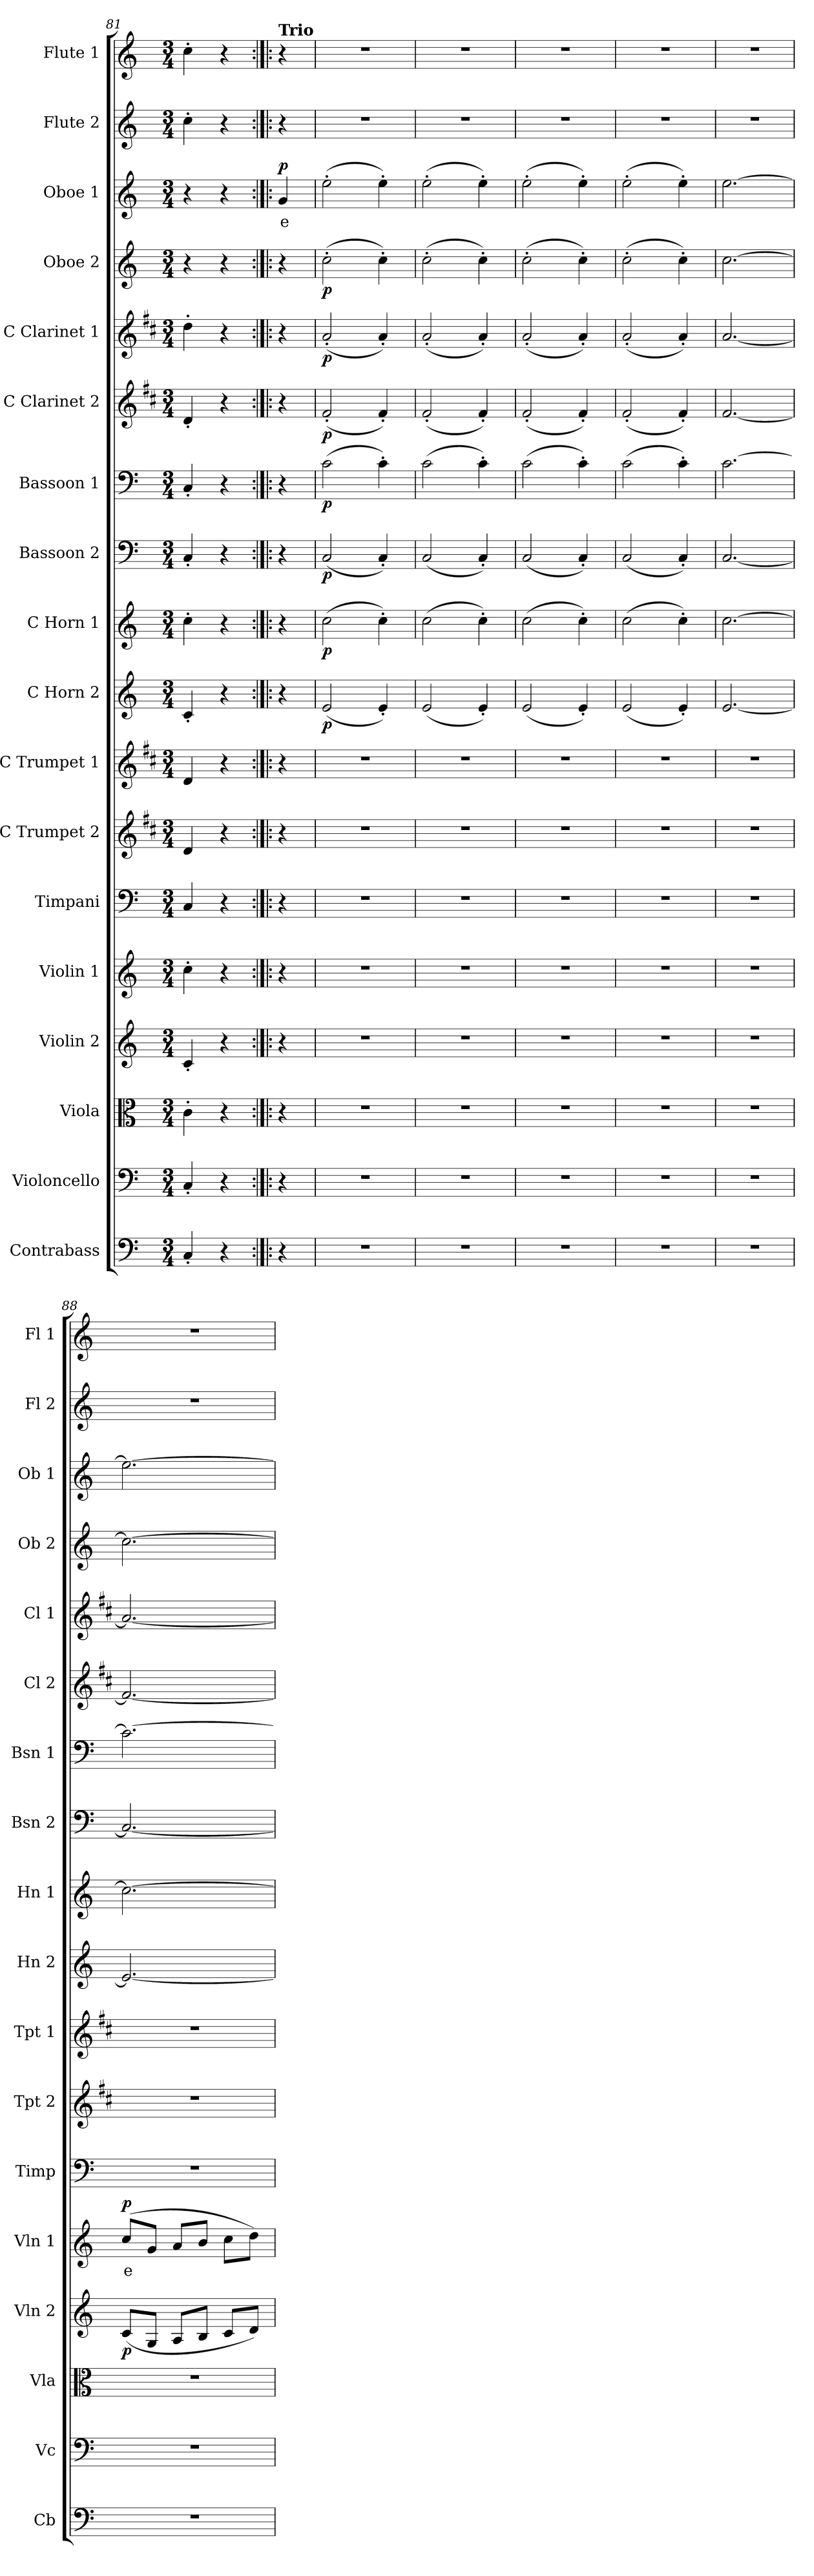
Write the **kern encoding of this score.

**kern	**kern	**kern	**kern	**dynam	**kern	**text	**dynam	**kern	**kern	**kern	**kern	**dynam	**kern	**dynam	**kern	**dynam	**kern	**dynam	**kern	**dynam	**kern	**dynam	**kern	**dynam	**kern	**text	**dynam	**kern	**kern
*part18	*part17	*part16	*part15	*part15	*part14	*part14	*part14	*part13	*part12	*part11	*part10	*part10	*part9	*part9	*part8	*part8	*part7	*part7	*part6	*part6	*part5	*part5	*part4	*part4	*part3	*part3	*part3	*part2	*part1
*staff18	*staff17	*staff16	*staff15	*staff15	*staff14	*staff14	*staff14	*staff13	*staff12	*staff11	*staff10	*staff10	*staff9	*staff9	*staff8	*staff8	*staff7	*staff7	*staff6	*staff6	*staff5	*staff5	*staff4	*staff4	*staff3	*staff3	*staff3	*staff2	*staff1
*I"Contrabass	*I"Violoncello	*I"Viola	*I"Violin 2	*	*I"Violin 1	*	*	*I"Timpani	*I"C Trumpet 2	*I"C Trumpet 1	*I"C Horn 2	*	*I"C Horn 1	*	*I"Bassoon 2	*	*I"Bassoon 1	*	*I"C Clarinet 2	*	*I"C Clarinet 1	*	*I"Oboe 2	*	*I"Oboe 1	*	*	*I"Flute 2	*I"Flute 1
*I'Cb	*I'Vc	*I'Vla	*I'Vln 2	*	*I'Vln 1	*	*	*I'Timp	*I'Tpt 2	*I'Tpt 1	*I'Hn 2	*	*I'Hn 1	*	*I'Bsn 2	*	*I'Bsn 1	*	*I'Cl 2	*	*I'Cl 1	*	*I'Ob 2	*	*I'Ob 1	*	*	*I'Fl 2	*I'Fl 1
*clefF4	*clefF4	*clefC3	*clefG2	*	*clefG2	*	*	*clefF4	*clefG2	*clefG2	*clefG2	*	*clefG2	*	*clefF4	*	*clefF4	*	*clefG2	*	*clefG2	*	*clefG2	*	*clefG2	*	*	*clefG2	*clefG2
*ITrd7c12	*	*	*	*	*	*	*	*	*ITrd1c2	*ITrd1c2	*ITrd7c12	*	*ITrd7c12	*	*	*	*	*	*ITrd1c2	*	*ITrd1c2	*	*	*	*	*	*	*	*
*k[]	*k[]	*k[]	*k[]	*	*k[]	*	*	*k[]	*k[]	*k[]	*k[]	*	*k[]	*	*k[]	*	*k[]	*	*k[]	*	*k[]	*	*k[]	*	*k[]	*	*	*k[]	*k[]
*M3/4	*M3/4	*M3/4	*M3/4	*	*M3/4	*	*	*M3/4	*M3/4	*M3/4	*M3/4	*	*M3/4	*	*M3/4	*	*M3/4	*	*M3/4	*	*M3/4	*	*M3/4	*	*M3/4	*	*	*M3/4	*M3/4
=81	=81	=81	=81	=81	=81	=81	=81	=81	=81	=81	=81	=81	=81	=81	=81	=81	=81	=81	=81	=81	=81	=81	=81	=81	=81	=81	=81	=81	=81
4CC'/	4C'/	4c'\	4c'/	.	4cc'\	.	.	4C/	4c/	4c/	4C'/	.	4c'\	.	4C'/	.	4C'/	.	4c'/	.	4cc'\	.	4r	.	4r	.	.	4cc'\	4cc'\
4r	4r	4r	4r	.	4r	.	.	4r	4r	4r	4r	.	4r	.	4r	.	4r	.	4r	.	4r	.	4r	.	4r	.	.	4r	4r
=82:|!|:	=82:|!|:	=82:|!|:	=82:|!|:	=82:|!|:	=82:|!|:	=82:|!|:	=82:|!|:	=82:|!|:	=82:|!|:	=82:|!|:	=82:|!|:	=82:|!|:	=82:|!|:	=82:|!|:	=82:|!|:	=82:|!|:	=82:|!|:	=82:|!|:	=82:|!|:	=82:|!|:	=82:|!|:	=82:|!|:	=82:|!|:	=82:|!|:	=82:|!|:	=82:|!|:	=82:|!|:	=82:|!|:	=82:|!|:
!	!	!	!	!	!	!	!	!	!	!	!	!	!	!	!	!	!	!	!	!	!	!	!	!	!	!	!	!	!LO:TX:a:B:t=Trio
!	!	!	!	!	!	!	!	!	!	!	!	!	!	!	!	!	!	!	!	!	!	!	!	!	!	!LO:LY:b:color=#FF0000	!LO:DY:b	!	!
4r	4r	4r	4r	.	4r	.	.	4r	4r	4r	4r	.	4r	.	4r	.	4r	.	4r	.	4r	.	4r	.	4g/	e	p	4r	4r
=83	=83	=83	=83	=83	=83	=83	=83	=83	=83	=83	=83	=83	=83	=83	=83	=83	=83	=83	=83	=83	=83	=83	=83	=83	=83	=83	=83	=83	=83
!	!	!	!	!	!	!	!	!	!	!	!	!LO:DY:b	!	!LO:DY:b	!	!LO:DY:b	!	!LO:DY:b	!	!LO:DY:b	!	!LO:DY:b	!	!LO:DY:b	!	!	!	!	!
2.r	2.r	2.r	2.r	.	2.r	.	.	2.r	2.r	2.r	(2E/	p	(2c\	p	(2C/	p	(2c\	p	(2e'/	p	(2g'/	p	(2cc'\	p	(2ee'\	.	.	2.r	2.r
.	.	.	.	.	.	.	.	.	.	.	4E'/)	.	4c'\)	.	4C'/)	.	4c'\)	.	4e'/)	.	4g'/)	.	4cc'\)	.	4ee'\)	.	.	.	.
=84	=84	=84	=84	=84	=84	=84	=84	=84	=84	=84	=84	=84	=84	=84	=84	=84	=84	=84	=84	=84	=84	=84	=84	=84	=84	=84	=84	=84	=84
2.r	2.r	2.r	2.r	.	2.r	.	.	2.r	2.r	2.r	(2E/	.	(2c\	.	(2C/	.	(2c\	.	(2e'/	.	(2g'/	.	(2cc'\	.	(2ee'\	.	.	2.r	2.r
.	.	.	.	.	.	.	.	.	.	.	4E'/)	.	4c'\)	.	4C'/)	.	4c'\)	.	4e'/)	.	4g'/)	.	4cc'\)	.	4ee'\)	.	.	.	.
=85	=85	=85	=85	=85	=85	=85	=85	=85	=85	=85	=85	=85	=85	=85	=85	=85	=85	=85	=85	=85	=85	=85	=85	=85	=85	=85	=85	=85	=85
2.r	2.r	2.r	2.r	.	2.r	.	.	2.r	2.r	2.r	(2E/	.	(2c\	.	(2C/	.	(2c\	.	(2e'/	.	(2g'/	.	(2cc'\	.	(2ee'\	.	.	2.r	2.r
.	.	.	.	.	.	.	.	.	.	.	4E'/)	.	4c'\)	.	4C'/)	.	4c'\)	.	4e'/)	.	4g'/)	.	4cc'\)	.	4ee'\)	.	.	.	.
=86	=86	=86	=86	=86	=86	=86	=86	=86	=86	=86	=86	=86	=86	=86	=86	=86	=86	=86	=86	=86	=86	=86	=86	=86	=86	=86	=86	=86	=86
2.r	2.r	2.r	2.r	.	2.r	.	.	2.r	2.r	2.r	(2E/	.	(2c\	.	(2C/	.	(2c\	.	(2e'/	.	(2g'/	.	(2cc'\	.	(2ee'\	.	.	2.r	2.r
.	.	.	.	.	.	.	.	.	.	.	4E'/)	.	4c'\)	.	4C'/)	.	4c'\)	.	4e'/)	.	4g'/)	.	4cc'\)	.	4ee'\)	.	.	.	.
=87	=87	=87	=87	=87	=87	=87	=87	=87	=87	=87	=87	=87	=87	=87	=87	=87	=87	=87	=87	=87	=87	=87	=87	=87	=87	=87	=87	=87	=87
2.r	2.r	2.r	2.r	.	2.r	.	.	2.r	2.r	2.r	[2.E/	.	[2.c\	.	[2.C/	.	[2.c\	.	[2.e/	.	[2.g/	.	[2.cc\	.	[2.ee\	.	.	2.r	2.r
=88	=88	=88	=88	=88	=88	=88	=88	=88	=88	=88	=88	=88	=88	=88	=88	=88	=88	=88	=88	=88	=88	=88	=88	=88	=88	=88	=88	=88	=88
!	!	!	!	!LO:DY:b	!	!LO:LY:b:color=#FF0000	!LO:DY:b	!	!	!	!	!	!	!	!	!	!	!	!	!	!	!	!	!	!	!	!	!	!
2.r	2.r	2.r	(8c/L	p	(8cc/L	e	p	2.r	2.r	2.r	2.E/_	.	2.c\_	.	2.C/_	.	2.c\_	.	2.e/_	.	2.g/_	.	2.cc\_	.	2.ee\_	.	.	2.r	2.r
.	.	.	8G/J	.	8g/J	.	.	.	.	.	.	.	.	.	.	.	.	.	.	.	.	.	.	.	.	.	.	.	.
.	.	.	8A/L	.	8a/L	.	.	.	.	.	.	.	.	.	.	.	.	.	.	.	.	.	.	.	.	.	.	.	.
.	.	.	8B/J	.	8b/J	.	.	.	.	.	.	.	.	.	.	.	.	.	.	.	.	.	.	.	.	.	.	.	.
.	.	.	8c/L	.	8cc\L	.	.	.	.	.	.	.	.	.	.	.	.	.	.	.	.	.	.	.	.	.	.	.	.
.	.	.	8d/J)	.	8dd\J)	.	.	.	.	.	.	.	.	.	.	.	.	.	.	.	.	.	.	.	.	.	.	.	.
=	=	=	=	=	=	=	=	=	=	=	=	=	=	=	=	=	=	=	=	=	=	=	=	=	=	=	=	=	=
*-	*-	*-	*-	*-	*-	*-	*-	*-	*-	*-	*-	*-	*-	*-	*-	*-	*-	*-	*-	*-	*-	*-	*-	*-	*-	*-	*-	*-	*-
